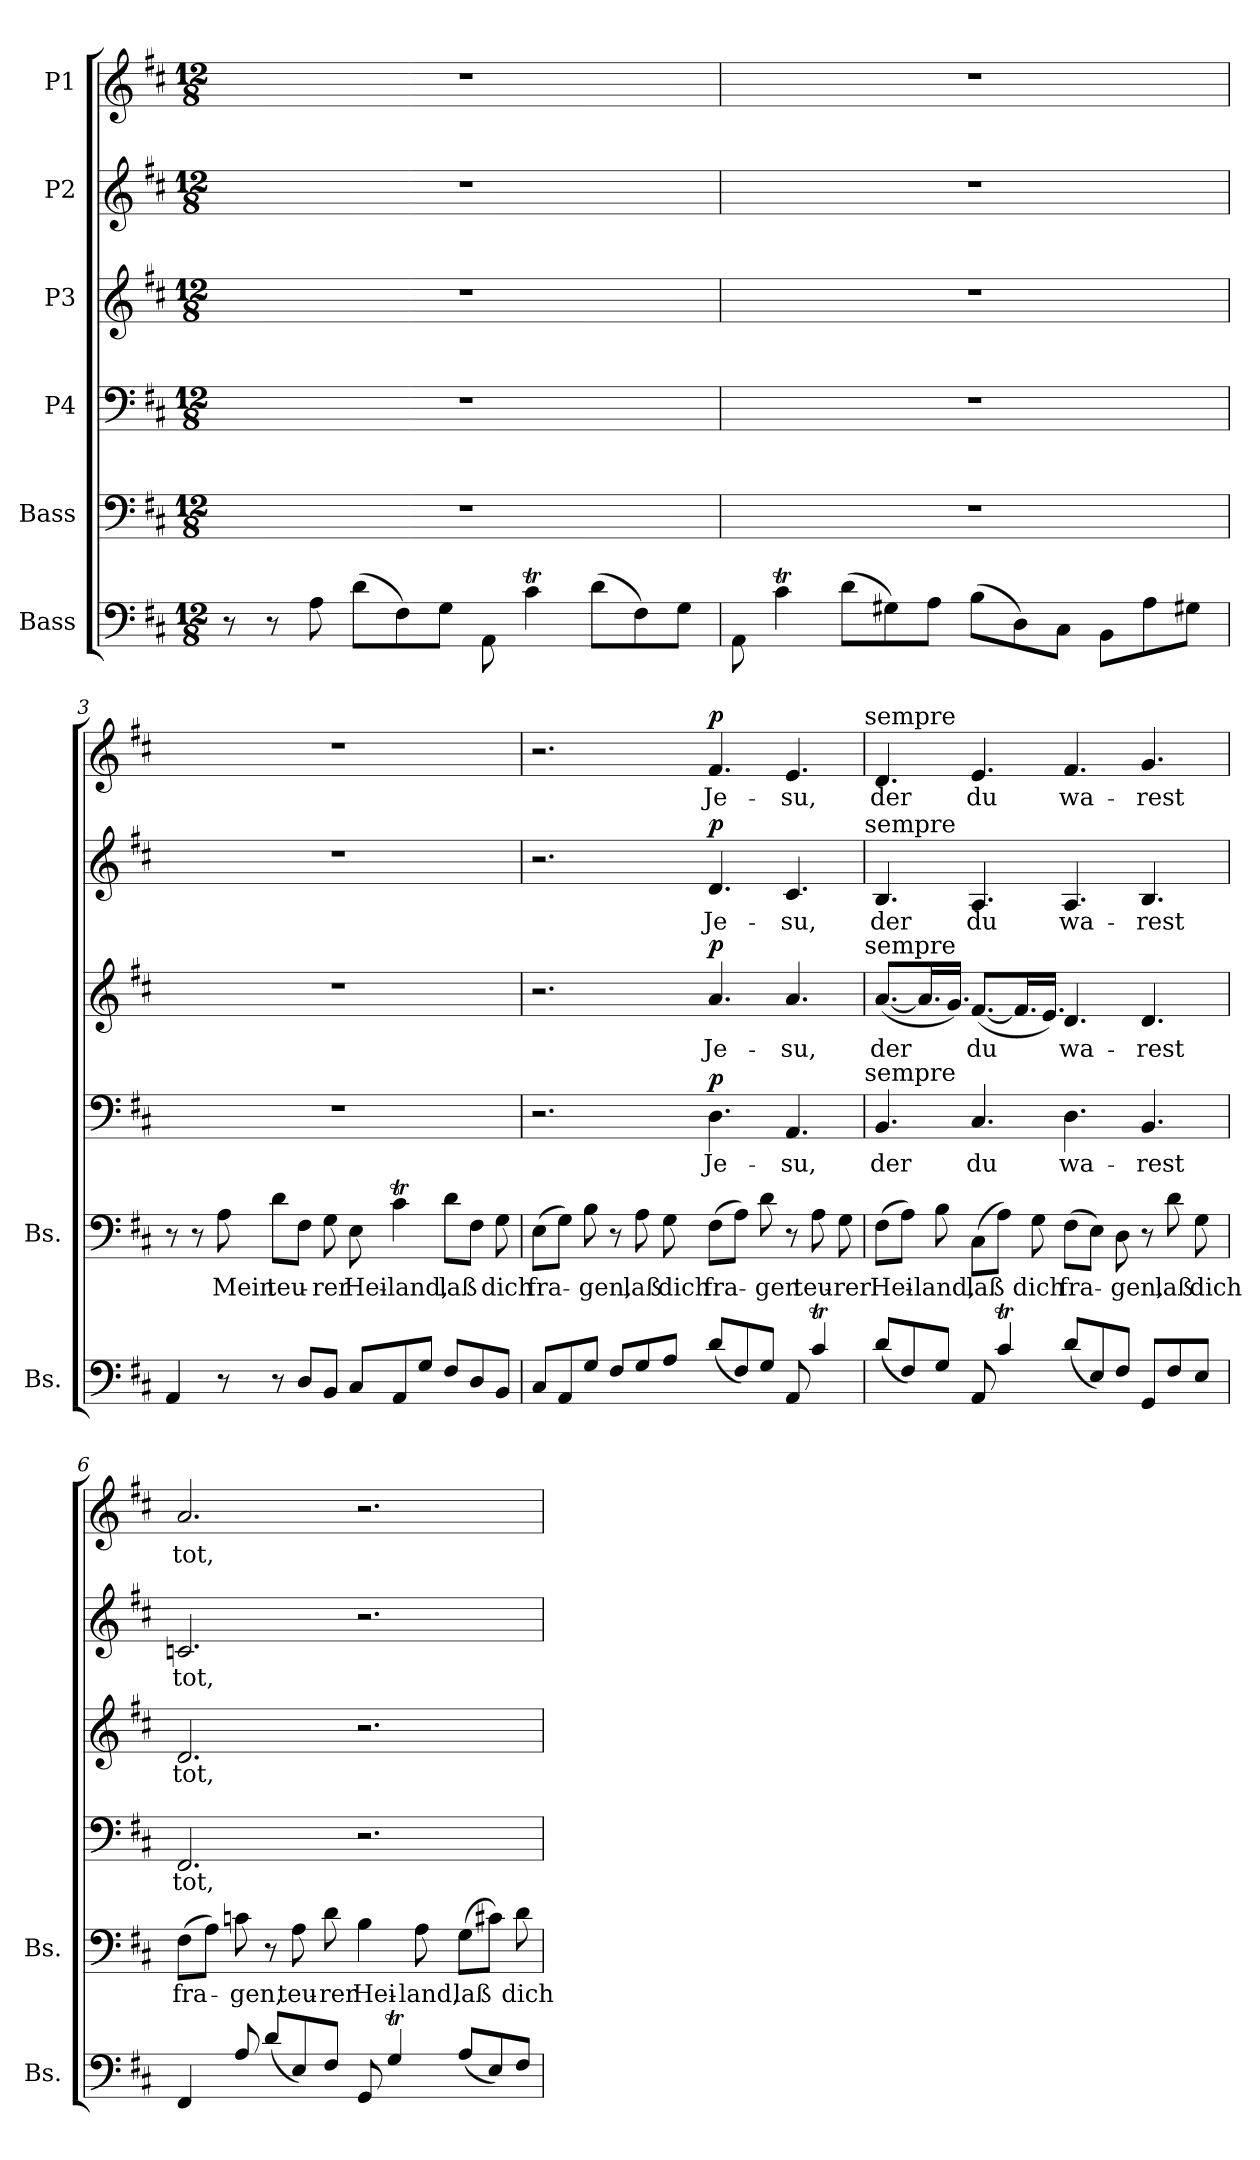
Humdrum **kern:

**kern	**kern	**text	**kern	**text	**dynam	**kern	**text	**dynam	**kern	**text	**dynam	**kern	**text	**dynam
*part6	*part5	*part5	*part4	*part4	*part4	*part3	*part3	*part3	*part2	*part2	*part2	*part1	*part1	*part1
*staff6	*staff5	*staff5	*staff4	*staff4	*staff4	*staff3	*staff3	*staff3	*staff2	*staff2	*staff2	*staff1	*staff1	*staff1
*I"Bass	*I"Bass	*	*I"P4	*	*	*I"P3	*	*	*I"P2	*	*	*I"P1	*	*
*I'Bs.	*I'Bs.	*	*	*	*	*	*	*	*	*	*	*	*	*
*clefF4	*clefF4	*	*clefF4	*	*	*clefG2	*	*	*clefG2	*	*	*clefG2	*	*
*	*	*	*	*	*	*ITrd7c12	*	*	*	*	*	*	*	*
*k[f#c#]	*k[f#c#]	*	*k[f#c#]	*	*	*k[f#c#]	*	*	*k[f#c#]	*	*	*k[f#c#]	*	*
*D:	*D:	*	*D:	*	*	*D:	*	*	*D:	*	*	*D:	*	*
*M12/8	*M12/8	*	*M12/8	*	*	*M12/8	*	*	*M12/8	*	*	*M12/8	*	*
=1	=1	=1	=1	=1	=1	=1	=1	=1	=1	=1	=1	=1	=1	=1
!	!LO:N:vis=1	!	!LO:N:vis=1	!	!	!LO:N:vis=1	!	!	!LO:N:vis=1	!	!	!LO:N:vis=1	!	!
8r	1.r	.	1.r	.	.	1.r	.	.	1.r	.	.	1.r	.	.
8r	.	.	.	.	.	.	.	.	.	.	.	.	.	.
8A\	.	.	.	.	.	.	.	.	.	.	.	.	.	.
(>8d\L	.	.	.	.	.	.	.	.	.	.	.	.	.	.
8F#\)	.	.	.	.	.	.	.	.	.	.	.	.	.	.
8G\J	.	.	.	.	.	.	.	.	.	.	.	.	.	.
8AA\	.	.	.	.	.	.	.	.	.	.	.	.	.	.
4c#t\	.	.	.	.	.	.	.	.	.	.	.	.	.	.
(>8d\L	.	.	.	.	.	.	.	.	.	.	.	.	.	.
8F#\)	.	.	.	.	.	.	.	.	.	.	.	.	.	.
8G\J	.	.	.	.	.	.	.	.	.	.	.	.	.	.
=2	=2	=2	=2	=2	=2	=2	=2	=2	=2	=2	=2	=2	=2	=2
!	!LO:N:vis=1	!	!LO:N:vis=1	!	!	!LO:N:vis=1	!	!	!LO:N:vis=1	!	!	!LO:N:vis=1	!	!
8AA\	1.r	.	1.r	.	.	1.r	.	.	1.r	.	.	1.r	.	.
4c#t\	.	.	.	.	.	.	.	.	.	.	.	.	.	.
(>8d\L	.	.	.	.	.	.	.	.	.	.	.	.	.	.
8G#X\)	.	.	.	.	.	.	.	.	.	.	.	.	.	.
8A\J	.	.	.	.	.	.	.	.	.	.	.	.	.	.
(>8B\L	.	.	.	.	.	.	.	.	.	.	.	.	.	.
8D\)	.	.	.	.	.	.	.	.	.	.	.	.	.	.
8C#\J	.	.	.	.	.	.	.	.	.	.	.	.	.	.
8BB\L	.	.	.	.	.	.	.	.	.	.	.	.	.	.
8A\	.	.	.	.	.	.	.	.	.	.	.	.	.	.
8G#X\J	.	.	.	.	.	.	.	.	.	.	.	.	.	.
=3	=3	=3	=3	=3	=3	=3	=3	=3	=3	=3	=3	=3	=3	=3
!	!	!	!LO:N:vis=1	!	!	!LO:N:vis=1	!	!	!LO:N:vis=1	!	!	!LO:N:vis=1	!	!
4AA/	8r	.	1.r	.	.	1.r	.	.	1.r	.	.	1.r	.	.
.	8r	.	.	.	.	.	.	.	.	.	.	.	.	.
!	!	!LO:LY:b	!	!	!	!	!	!	!	!	!	!	!	!
8r	8A\	Mein	.	.	.	.	.	.	.	.	.	.	.	.
!	!	!LO:LY:b	!	!	!	!	!	!	!	!	!	!	!	!
8r	8d\L	teu-	.	.	.	.	.	.	.	.	.	.	.	.
8D/L	8F#\J	.	.	.	.	.	.	.	.	.	.	.	.	.
!	!	!LO:LY:b	!	!	!	!	!	!	!	!	!	!	!	!
8BB/J	8G\	-rer	.	.	.	.	.	.	.	.	.	.	.	.
!	!	!LO:LY:b	!	!	!	!	!	!	!	!	!	!	!	!
8C#/L	8E\	Hei-	.	.	.	.	.	.	.	.	.	.	.	.
!	!	!LO:LY:b	!	!	!	!	!	!	!	!	!	!	!	!
8AA/	4c#t\	-land,	.	.	.	.	.	.	.	.	.	.	.	.
8G/J	.	.	.	.	.	.	.	.	.	.	.	.	.	.
!	!	!LO:LY:b	!	!	!	!	!	!	!	!	!	!	!	!
8F#/L	8d\L	laß	.	.	.	.	.	.	.	.	.	.	.	.
8D/	8F#\J	.	.	.	.	.	.	.	.	.	.	.	.	.
!	!	!LO:LY:b	!	!	!	!	!	!	!	!	!	!	!	!
8BB/J	8G\	dich	.	.	.	.	.	.	.	.	.	.	.	.
!!LO:LB:g=z
=4	=4	=4	=4	=4	=4	=4	=4	=4	=4	=4	=4	=4	=4	=4
!	!	!LO:LY:b	!	!	!	!	!	!	!	!	!	!	!	!
8C#/L	(>8E\L	fra-	2.r	.	.	2.r	.	.	2.r	.	.	2.r	.	.
8AA/	8G\J)	.	.	.	.	.	.	.	.	.	.	.	.	.
!	!	!LO:LY:b	!	!	!	!	!	!	!	!	!	!	!	!
8G/J	8B\	-gen,	.	.	.	.	.	.	.	.	.	.	.	.
8F#/L	8r	.	.	.	.	.	.	.	.	.	.	.	.	.
!	!	!LO:LY:b	!	!	!	!	!	!	!	!	!	!	!	!
8G/	8A\	laß	.	.	.	.	.	.	.	.	.	.	.	.
!	!	!LO:LY:b	!	!	!	!	!	!	!	!	!	!	!	!
8A/J	8G\	dich	.	.	.	.	.	.	.	.	.	.	.	.
!	!	!LO:LY:b	!	!LO:LY:b	!LO:DY:a	!	!LO:LY:b	!LO:DY:a	!	!LO:LY:b	!LO:DY:a	!	!LO:LY:b	!LO:DY:a
(>8d/L	(>8F#\L	fra-	4.D\	Je-	p	4.A/	Je-	p	4.d/	Je-	p	4.f#/	Je-	p
8F#/)	8A\J)	.	.	.	.	.	.	.	.	.	.	.	.	.
!	!	!LO:LY:b	!	!	!	!	!	!	!	!	!	!	!	!
8G/J	8d\	-gen	.	.	.	.	.	.	.	.	.	.	.	.
!	!	!	!	!LO:LY:b	!	!	!LO:LY:b	!	!	!LO:LY:b	!	!	!LO:LY:b	!
8AA/	8r	.	4.AA/	-su,	.	4.A/	-su,	.	4.c#/	-su,	.	4.e/	-su,	.
!	!	!LO:LY:b	!	!	!	!	!	!	!	!	!	!	!	!
4c#t/	8A\	teu-	.	.	.	.	.	.	.	.	.	.	.	.
!	!	!LO:LY:b	!	!	!	!	!	!	!	!	!	!	!	!
.	8G\	-rer	.	.	.	.	.	.	.	.	.	.	.	.
!	!	!	!	!	!	!	!	!	!	!	!	!LO:TX:a:t=sempre	!	!
!	!	!	!	!	!	!	!	!	!LO:TX:a:t=sempre	!	!	!	!	!
!	!	!	!	!	!	!LO:TX:a:t=sempre	!	!	!	!	!	!	!	!
!	!	!	!LO:TX:a:t=sempre	!	!	!	!	!	!	!	!	!	!	!
=5	=5	=5	=5	=5	=5	=5	=5	=5	=5	=5	=5	=5	=5	=5
!	!	!LO:LY:b	!	!LO:LY:b	!	!	!LO:LY:b	!	!	!LO:LY:b	!	!	!LO:LY:b	!
(>8d/L	(>8F#\L	Hei-	4.BB/	der	.	(>[>8.A/L	der	.	4.B/	der	.	4.d/	der	.
8F#/)	8A\J)	.	.	.	.	.	.	.	.	.	.	.	.	.
.	.	.	.	.	.	16.A/L]	.	.	.	.	.	.	.	.
!	!	!LO:LY:b	!	!	!	!	!	!	!	!	!	!	!	!
8G/J	8B\	-land,	.	.	.	.	.	.	.	.	.	.	.	.
.	.	.	.	.	.	16.G/JJ)	.	.	.	.	.	.	.	.
!	!	!LO:LY:b	!	!LO:LY:b	!	!	!LO:LY:b	!	!	!LO:LY:b	!	!	!LO:LY:b	!
8AA/	(>8C#\L	laß	4.C#/	du	.	(>[>8.F#/L	du	.	4.A/	du	.	4.e/	du	.
4c#t/	8A\J)	.	.	.	.	.	.	.	.	.	.	.	.	.
.	.	.	.	.	.	16.F#/L]	.	.	.	.	.	.	.	.
!	!	!LO:LY:b	!	!	!	!	!	!	!	!	!	!	!	!
.	8G\	dich	.	.	.	.	.	.	.	.	.	.	.	.
.	.	.	.	.	.	16.E/JJ)	.	.	.	.	.	.	.	.
!	!	!LO:LY:b	!	!LO:LY:b	!	!	!LO:LY:b	!	!	!LO:LY:b	!	!	!LO:LY:b	!
(>8d/L	(>8F#\L	fra-	4.D\	wa-	.	4.D/	wa-	.	4.A/	wa-	.	4.f#/	wa-	.
8E/)	8E\J)	.	.	.	.	.	.	.	.	.	.	.	.	.
!	!	!LO:LY:b	!	!	!	!	!	!	!	!	!	!	!	!
8F#/J	8D\	-gen,	.	.	.	.	.	.	.	.	.	.	.	.
!	!	!	!	!LO:LY:b	!	!	!LO:LY:b	!	!	!LO:LY:b	!	!	!LO:LY:b	!
8GG/L	8r	.	4.BB/	-rest	.	4.D/	-rest	.	4.B/	-rest	.	4.g/	-rest	.
!	!	!LO:LY:b	!	!	!	!	!	!	!	!	!	!	!	!
8F#/	8d\	laß	.	.	.	.	.	.	.	.	.	.	.	.
!	!	!LO:LY:b	!	!	!	!	!	!	!	!	!	!	!	!
8E/J	8G\	dich	.	.	.	.	.	.	.	.	.	.	.	.
!!LO:PB:g=z
=6	=6	=6	=6	=6	=6	=6	=6	=6	=6	=6	=6	=6	=6	=6
!	!	!LO:LY:b	!	!LO:LY:b	!	!	!LO:LY:b	!	!	!LO:LY:b	!	!	!LO:LY:b	!
4FF#/	(>8F#\L	fra-	2.FF#/	tot,	.	2.D/	tot,	.	2.cni/	tot,	.	2.a/	tot,	.
.	8A\J)	.	.	.	.	.	.	.	.	.	.	.	.	.
!	!	!LO:LY:b	!	!	!	!	!	!	!	!	!	!	!	!
8A/	8cni\	-gen,	.	.	.	.	.	.	.	.	.	.	.	.
(>8d/L	8r	.	.	.	.	.	.	.	.	.	.	.	.	.
!	!	!LO:LY:b	!	!	!	!	!	!	!	!	!	!	!	!
8E/)	8A\	teu-	.	.	.	.	.	.	.	.	.	.	.	.
!	!	!LO:LY:b	!	!	!	!	!	!	!	!	!	!	!	!
8F#/J	8d\	-rer	.	.	.	.	.	.	.	.	.	.	.	.
!	!	!LO:LY:b	!	!	!	!	!	!	!	!	!	!	!	!
8GG/	4B\	Hei-	2.r	.	.	2.r	.	.	2.r	.	.	2.r	.	.
4GT/	.	.	.	.	.	.	.	.	.	.	.	.	.	.
!	!	!LO:LY:b	!	!	!	!	!	!	!	!	!	!	!	!
.	8A\	-land,	.	.	.	.	.	.	.	.	.	.	.	.
!	!	!LO:LY:b	!	!	!	!	!	!	!	!	!	!	!	!
(>8A/L	(>8G\L	laß	.	.	.	.	.	.	.	.	.	.	.	.
8E/)	8c#X\J)	.	.	.	.	.	.	.	.	.	.	.	.	.
!	!	!LO:LY:b	!	!	!	!	!	!	!	!	!	!	!	!
8F#/J	8d\	dich	.	.	.	.	.	.	.	.	.	.	.	.
=	=	=	=	=	=	=	=	=	=	=	=	=	=	=
*-	*-	*-	*-	*-	*-	*-	*-	*-	*-	*-	*-	*-	*-	*-
